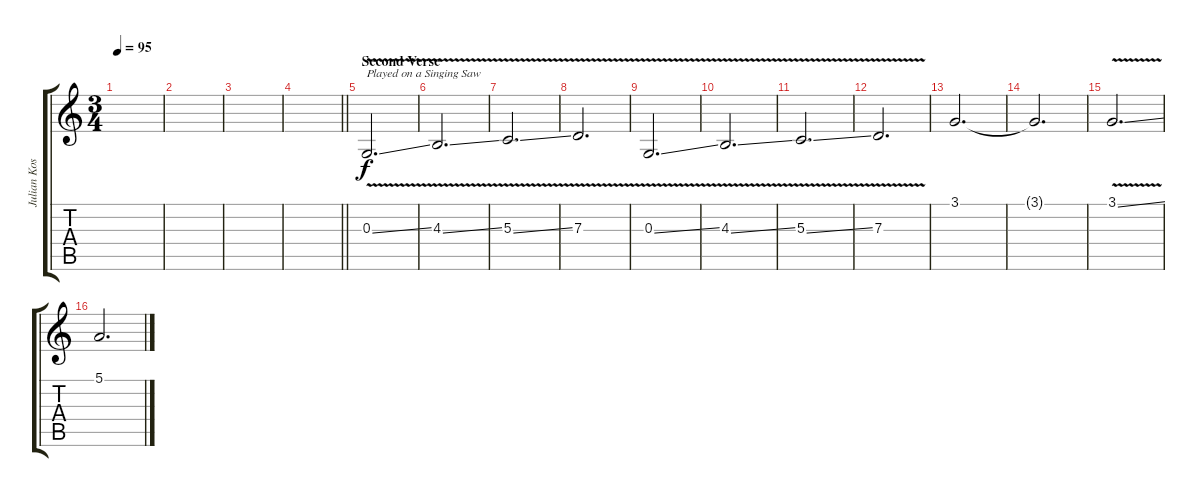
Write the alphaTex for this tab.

\track ("Julian Koster - Singing Saw" "Julian Kos") {instrument fx6goblins}
\staff {score tabs}
\tuning (E4 B3 G3 D3 A2 E2) {hide}
\ts (3 4)
\tempo 95
\clef g2
\ks c
|
|
|
\barLineRight lightlight
|
\section ("" "Second Verse")
0.3{v ss}.2{d txt "Played on a Singing Saw"} |
4.3{v ss}.2{d} |
5.3{v ss}.2{d} |
7.3{v}.2{d} |
0.3{v ss}.2{d} |
4.3{v ss}.2{d} |
5.3{v ss}.2{d} |
7.3{v}.2{d} |
3.1.2{d} |
3.1{t}.2{d} |
3.1{v ss}.2{d} |
5.1.2{d}
